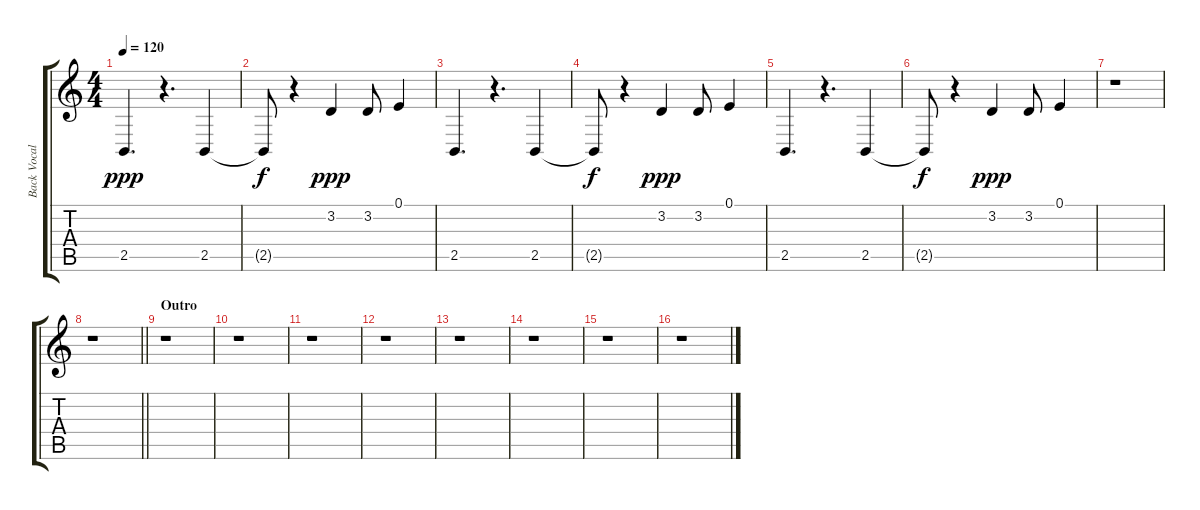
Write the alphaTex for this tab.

\track ("Back Vocalist" "Back Vocal") {instrument lead2sawtooth}
\staff {score tabs}
\tuning (E4 B3 G3 D3 A2 E2) {hide}
\ts (4 4)
\tempo 120
\clef g2
\ks c
2.5.4{d dy ppp} r.4{d} 2.5.4 |
2.5{t}.8{dy f} r.4 3.2.4{dy ppp} 3.2.8 0.1.4 |
2.5.4{d} r.4{d} 2.5.4 |
2.5{t}.8{dy f} r.4 3.2.4{dy ppp} 3.2.8 0.1.4 |
2.5.4{d} r.4{d} 2.5.4 |
2.5{t}.8{dy f} r.4 3.2.4{dy ppp} 3.2.8 0.1.4 |
r.1 |
\barLineRight lightlight
r.1 |
\section ("" "Outro")
r.1 |
r.1 |
r.1 |
r.1 |
r.1 |
r.1 |
r.1 |
r.1
